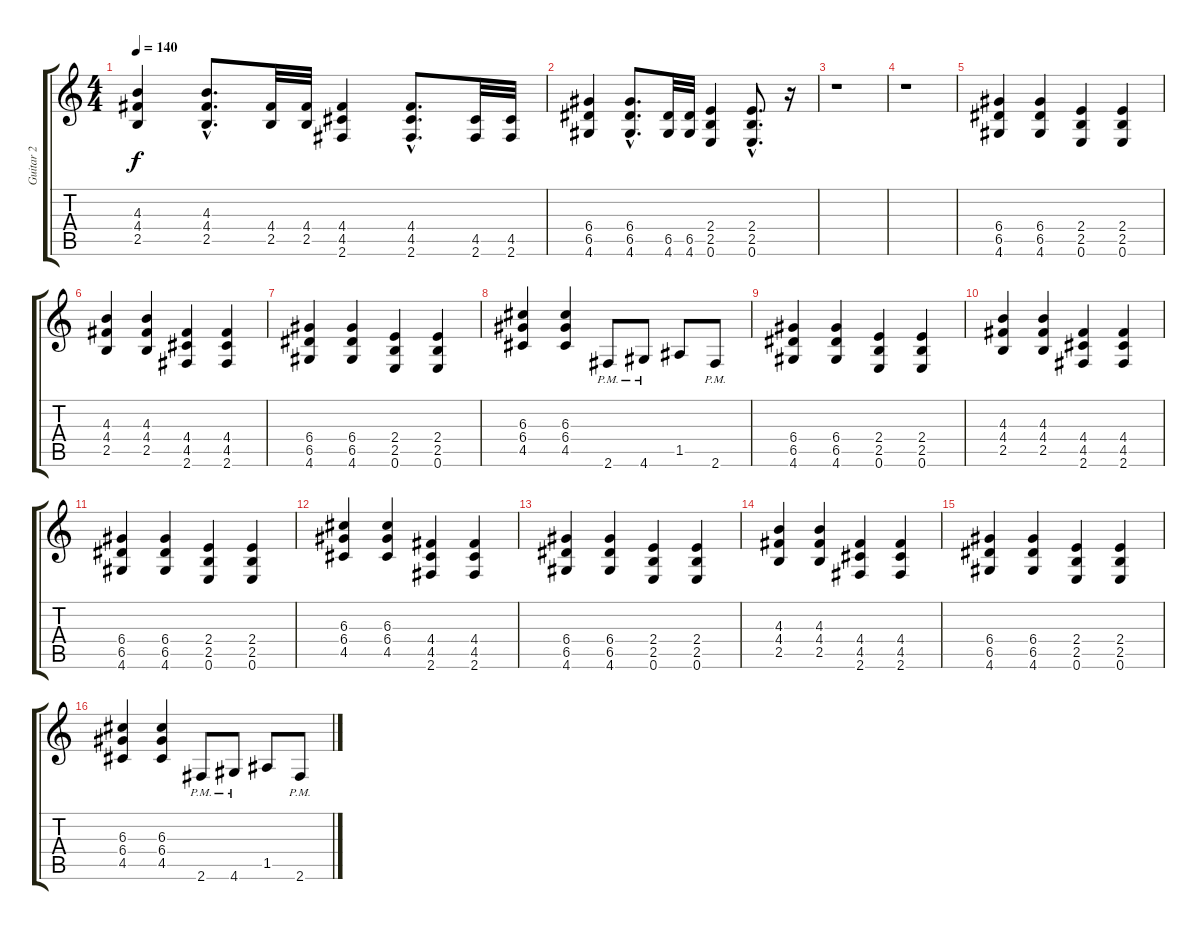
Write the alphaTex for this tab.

\track ("Guitar 2" "Guitar 2") {instrument overdrivenguitar}
\staff {score tabs}
\tuning (E4 B3 G3 D3 A2 E2) {hide}
\ts (4 4)
\tempo 140
\clef g2
\ks c
(4.3 4.4 2.5).4{dy f} (4.3{hac} 4.4{hac} 2.5{hac}).8{d} (4.4 2.5).32 (4.4 2.5).32 (4.4 4.5 2.6).4 (4.4{hac} 4.5{hac} 2.6{hac}).8{d} (4.5 2.6).32 (4.5 2.6).32 |
(6.4 6.5 4.6).4{balance 16 instrument acousticguitarsteel} (6.4{hac} 6.5{hac} 4.6{hac}).8{d} (6.5 4.6).32 (6.5 4.6).32 (2.4 2.5 0.6).4 (2.4{hac} 2.5{hac} 0.6{hac}).8{d} r.16 |
r.1 |
r.1 |
(6.4 6.5 4.6).4{balance 14 instrument overdrivenguitar} (6.4 6.5 4.6).4 (2.4 2.5 0.6).4 (2.4 2.5 0.6).4 |
(4.3 4.4 2.5).4 (4.3 4.4 2.5).4 (4.4 4.5 2.6).4 (4.4 4.5 2.6).4 |
(6.4 6.5 4.6).4 (6.4 6.5 4.6).4 (2.4 2.5 0.6).4 (2.4 2.5 0.6).4 |
(6.3 6.4 4.5).4 (6.3 6.4 4.5).4 2.6{pm}.8 4.6{pm}.8 1.5.8 2.6{pm}.8 |
(6.4 6.5 4.6).4 (6.4 6.5 4.6).4 (2.4 2.5 0.6).4 (2.4 2.5 0.6).4 |
(4.3 4.4 2.5).4 (4.3 4.4 2.5).4 (4.4 4.5 2.6).4 (4.4 4.5 2.6).4 |
(6.4 6.5 4.6).4 (6.4 6.5 4.6).4 (2.4 2.5 0.6).4 (2.4 2.5 0.6).4 |
(6.3 6.4 4.5).4 (6.3 6.4 4.5).4 (4.4 4.5 2.6).4 (4.4 4.5 2.6).4 |
(6.4 6.5 4.6).4 (6.4 6.5 4.6).4 (2.4 2.5 0.6).4 (2.4 2.5 0.6).4 |
(4.3 4.4 2.5).4 (4.3 4.4 2.5).4 (4.4 4.5 2.6).4 (4.4 4.5 2.6).4 |
(6.4 6.5 4.6).4 (6.4 6.5 4.6).4 (2.4 2.5 0.6).4 (2.4 2.5 0.6).4 |
(6.3 6.4 4.5).4 (6.3 6.4 4.5).4 2.6{pm}.8 4.6{pm}.8 1.5.8 2.6{pm}.8
